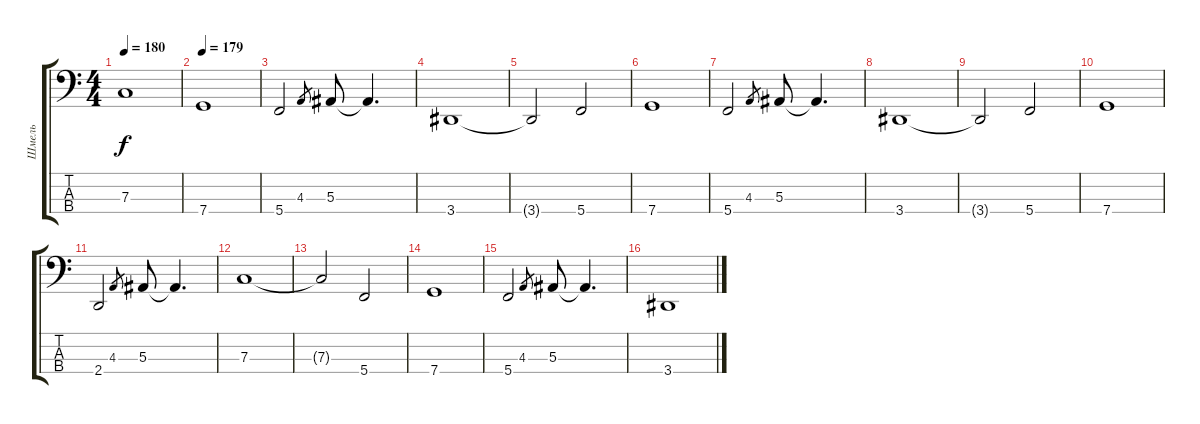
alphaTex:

\track ("Шмель" "Шмель") {instrument electricbassfinger}
\staff {score tabs}
\tuning (Eb2 Bb1 F1 C1) {hide}
\ts (4 4)
\tempo 180
\clef f4
\ks c
7.3{t}.1{dy f} |
\tempo 179
7.4.1 |
5.4.2 4.3.8{gr} 5.3.8 5.3{t}.4{d} |
3.4.1 |
3.4{t}.2 5.4.2 |
7.4.1 |
5.4.2 4.3.8{gr} 5.3.8 5.3{t}.4{d} |
3.4.1 |
3.4{t}.2 5.4.2 |
7.4.1 |
2.4.2 4.3.8{gr} 5.3.8 5.3{t}.4{d} |
7.3.1 |
7.3{t}.2 5.4.2 |
7.4.1 |
5.4.2 4.3.8{gr} 5.3.8 5.3{t}.4{d} |
3.4.1
